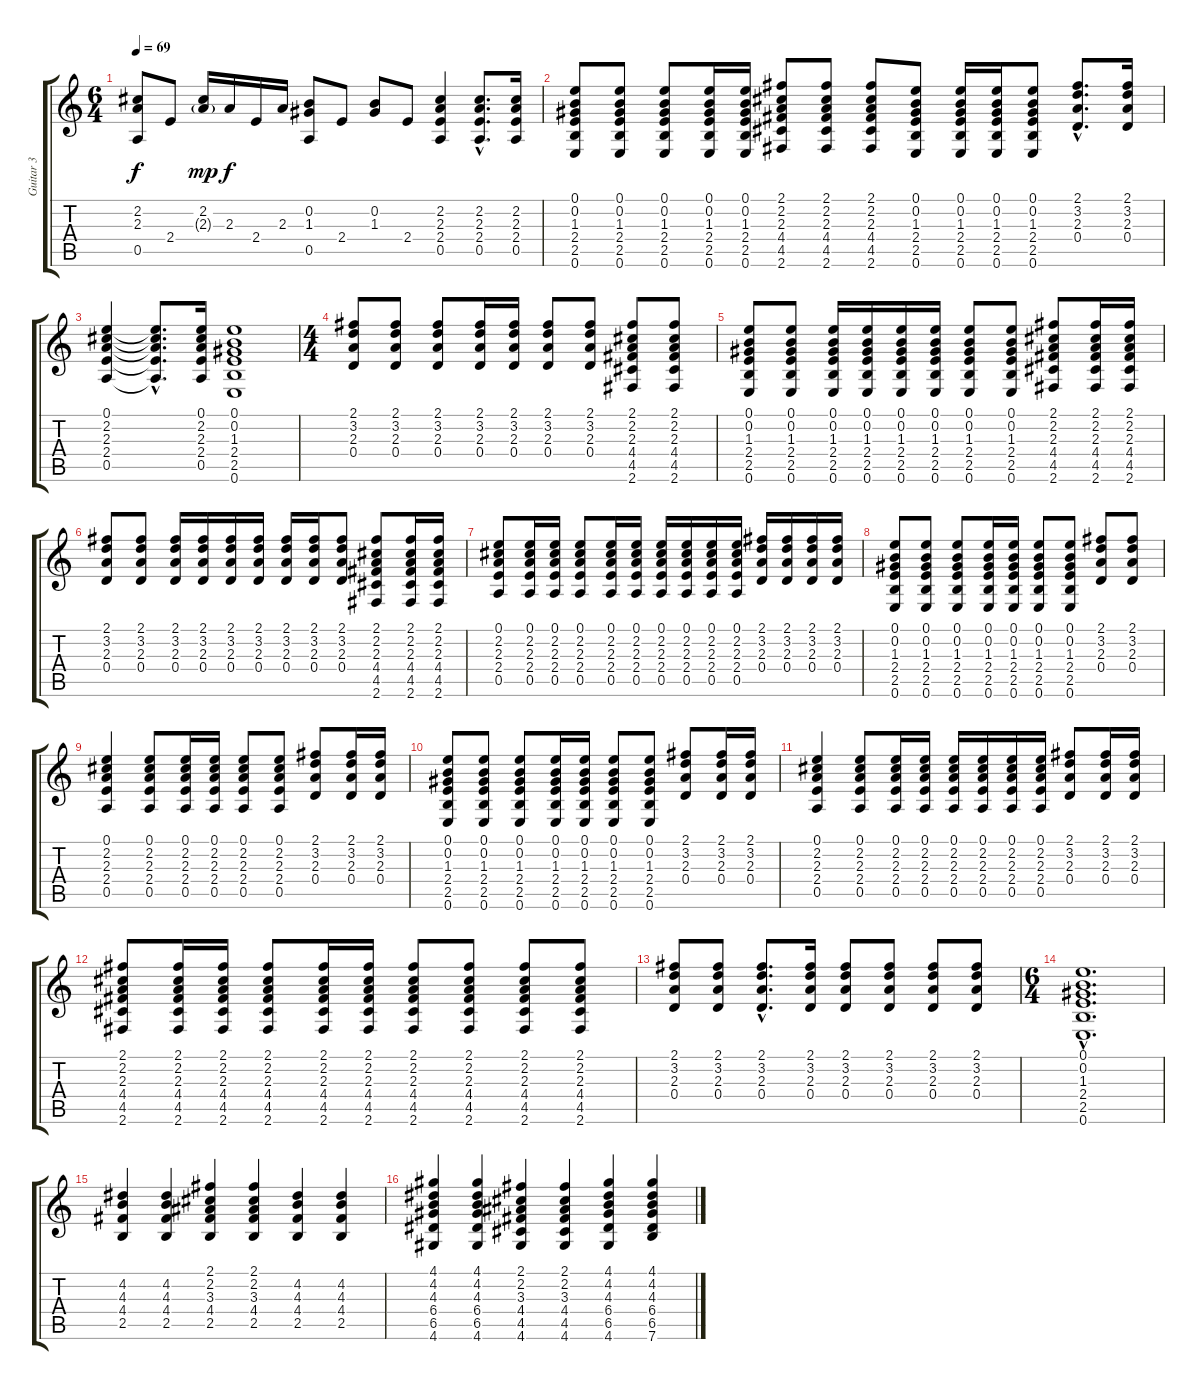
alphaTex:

\track ("Guitar 3" "Guitar 3") {instrument acousticguitarsteel}
\staff {score tabs}
\tuning (E4 B3 G3 D3 A2 E2) {hide}
\ts (6 4)
\tempo 69
\clef g2
\ks c
(2.2 2.3 0.5).8{dy f} 2.4.8 (2.2 2.3{g}).16{dy mp} 2.3.16{dy f} 2.4.16 2.3.16 (0.2 1.3 0.5).8 2.4.8 (0.2 1.3).8 2.4.8 (2.2 2.3 2.4 0.5).4 (2.2{hac} 2.3{hac} 2.4{hac} 0.5{hac}).8{d} (2.2 2.3 2.4 0.5).16 |
(0.1 0.2 1.3 2.4 2.5 0.6).8 (0.1 0.2 1.3 2.4 2.5 0.6).8 (0.1 0.2 1.3 2.4 2.5 0.6).8 (0.1 0.2 1.3 2.4 2.5 0.6).16 (0.1 0.2 1.3 2.4 2.5 0.6).16 (2.1 2.2 2.3 4.4 4.5 2.6).8 (2.1 2.2 2.3 4.4 4.5 2.6).8 (2.1 2.2 2.3 4.4 4.5 2.6).8 (0.1 0.2 1.3 2.4 2.5 0.6).8 (0.1 0.2 1.3 2.4 2.5 0.6).16 (0.1 0.2 1.3 2.4 2.5 0.6).16 (0.1 0.2 1.3 2.4 2.5 0.6).8 (2.1{hac} 3.2{hac} 2.3{hac} 0.4{hac}).8{d} (2.1 3.2 2.3 0.4).16 |
(0.1 2.2 2.3 2.4 0.5).4 (0.1{hac t} 2.2{hac t} 2.3{hac t} 2.4{hac t} 0.5{hac t}).8{d} (0.1 2.2 2.3 2.4 0.5).16 (0.1 0.2 1.3 2.4 2.5 0.6).1 |
\ts (4 4)
(2.1 3.2 2.3 0.4).8 (2.1 3.2 2.3 0.4).8 (2.1 3.2 2.3 0.4).8 (2.1 3.2 2.3 0.4).16 (2.1 3.2 2.3 0.4).16 (2.1 3.2 2.3 0.4).8 (2.1 3.2 2.3 0.4).8 (2.1 2.2 2.3 4.4 4.5 2.6).8 (2.1 2.2 2.3 4.4 4.5 2.6).8 |
(0.1 0.2 1.3 2.4 2.5 0.6).8 (0.1 0.2 1.3 2.4 2.5 0.6).8 (0.1 0.2 1.3 2.4 2.5 0.6).16 (0.1 0.2 1.3 2.4 2.5 0.6).16 (0.1 0.2 1.3 2.4 2.5 0.6).16 (0.1 0.2 1.3 2.4 2.5 0.6).16 (0.1 0.2 1.3 2.4 2.5 0.6).8 (0.1 0.2 1.3 2.4 2.5 0.6).8 (2.1 2.2 2.3 4.4 4.5 2.6).8 (2.1 2.2 2.3 4.4 4.5 2.6).16 (2.1 2.2 2.3 4.4 4.5 2.6).16 |
(2.1 3.2 2.3 0.4).8 (2.1 3.2 2.3 0.4).8 (2.1 3.2 2.3 0.4).16 (2.1 3.2 2.3 0.4).16 (2.1 3.2 2.3 0.4).16 (2.1 3.2 2.3 0.4).16 (2.1 3.2 2.3 0.4).16 (2.1 3.2 2.3 0.4).16 (2.1 3.2 2.3 0.4).8 (2.1 2.2 2.3 4.4 4.5 2.6).8 (2.1 2.2 2.3 4.4 4.5 2.6).16 (2.1 2.2 2.3 4.4 4.5 2.6).16 |
(0.1 2.2 2.3 2.4 0.5).8 (0.1 2.2 2.3 2.4 0.5).16 (0.1 2.2 2.3 2.4 0.5).16 (0.1 2.2 2.3 2.4 0.5).8 (0.1 2.2 2.3 2.4 0.5).16 (0.1 2.2 2.3 2.4 0.5).16 (0.1 2.2 2.3 2.4 0.5).16 (0.1 2.2 2.3 2.4 0.5).16 (0.1 2.2 2.3 2.4 0.5).16 (0.1 2.2 2.3 2.4 0.5).16 (2.1 3.2 2.3 0.4).16 (2.1 3.2 2.3 0.4).16 (2.1 3.2 2.3 0.4).16 (2.1 3.2 2.3 0.4).16 |
(0.1 0.2 1.3 2.4 2.5 0.6).8 (0.1 0.2 1.3 2.4 2.5 0.6).8 (0.1 0.2 1.3 2.4 2.5 0.6).8 (0.1 0.2 1.3 2.4 2.5 0.6).16 (0.1 0.2 1.3 2.4 2.5 0.6).16 (0.1 0.2 1.3 2.4 2.5 0.6).8 (0.1 0.2 1.3 2.4 2.5 0.6).8 (2.1 3.2 2.3 0.4).8 (2.1 3.2 2.3 0.4).8 |
(0.1 2.2 2.3 2.4 0.5).4 (0.1 2.2 2.3 2.4 0.5).8 (0.1 2.2 2.3 2.4 0.5).16 (0.1 2.2 2.3 2.4 0.5).16 (0.1 2.2 2.3 2.4 0.5).8 (0.1 2.2 2.3 2.4 0.5).8 (2.1 3.2 2.3 0.4).8 (2.1 3.2 2.3 0.4).16 (2.1 3.2 2.3 0.4).16 |
(0.1 0.2 1.3 2.4 2.5 0.6).8 (0.1 0.2 1.3 2.4 2.5 0.6).8 (0.1 0.2 1.3 2.4 2.5 0.6).8 (0.1 0.2 1.3 2.4 2.5 0.6).16 (0.1 0.2 1.3 2.4 2.5 0.6).16 (0.1 0.2 1.3 2.4 2.5 0.6).8 (0.1 0.2 1.3 2.4 2.5 0.6).8 (2.1 3.2 2.3 0.4).8 (2.1 3.2 2.3 0.4).16 (2.1 3.2 2.3 0.4).16 |
(0.1 2.2 2.3 2.4 0.5).4 (0.1 2.2 2.3 2.4 0.5).8 (0.1 2.2 2.3 2.4 0.5).16 (0.1 2.2 2.3 2.4 0.5).16 (0.1 2.2 2.3 2.4 0.5).16 (0.1 2.2 2.3 2.4 0.5).16 (0.1 2.2 2.3 2.4 0.5).16 (0.1 2.2 2.3 2.4 0.5).16 (2.1 3.2 2.3 0.4).8 (2.1 3.2 2.3 0.4).16 (2.1 3.2 2.3 0.4).16 |
(2.1 2.2 2.3 4.4 4.5 2.6).8 (2.1 2.2 2.3 4.4 4.5 2.6).16 (2.1 2.2 2.3 4.4 4.5 2.6).16 (2.1 2.2 2.3 4.4 4.5 2.6).8 (2.1 2.2 2.3 4.4 4.5 2.6).16 (2.1 2.2 2.3 4.4 4.5 2.6).16 (2.1 2.2 2.3 4.4 4.5 2.6).8 (2.1 2.2 2.3 4.4 4.5 2.6).8 (2.1 2.2 2.3 4.4 4.5 2.6).8 (2.1 2.2 2.3 4.4 4.5 2.6).8 |
(2.1 3.2 2.3 0.4).8 (2.1 3.2 2.3 0.4).8 (2.1{hac} 3.2{hac} 2.3{hac} 0.4{hac}).8{d} (2.1 3.2 2.3 0.4).16 (2.1 3.2 2.3 0.4).8 (2.1 3.2 2.3 0.4).8 (2.1 3.2 2.3 0.4).8 (2.1 3.2 2.3 0.4).8 |
\ts (6 4)
(0.1{hac} 0.2{hac} 1.3{hac} 2.4{hac} 2.5{hac} 0.6{hac}).1{d} |
(4.2 4.3 4.4 2.5).4 (4.2 4.3 4.4 2.5).4 (2.1 2.2 3.3 4.4 2.5).4 (2.1 2.2 3.3 4.4 2.5).4 (4.2 4.3 4.4 2.5).4 (4.2 4.3 4.4 2.5).4 |
(4.1 4.2 4.3 6.4 6.5 4.6).4 (4.1 4.2 4.3 6.4 6.5 4.6).4 (2.1 2.2 3.3 4.4 4.5 4.6).4 (2.1 2.2 3.3 4.4 4.5 4.6).4 (4.1 4.2 4.3 6.4 6.5 4.6).4 (4.1 4.2 4.3 6.4 6.5 7.6).4
